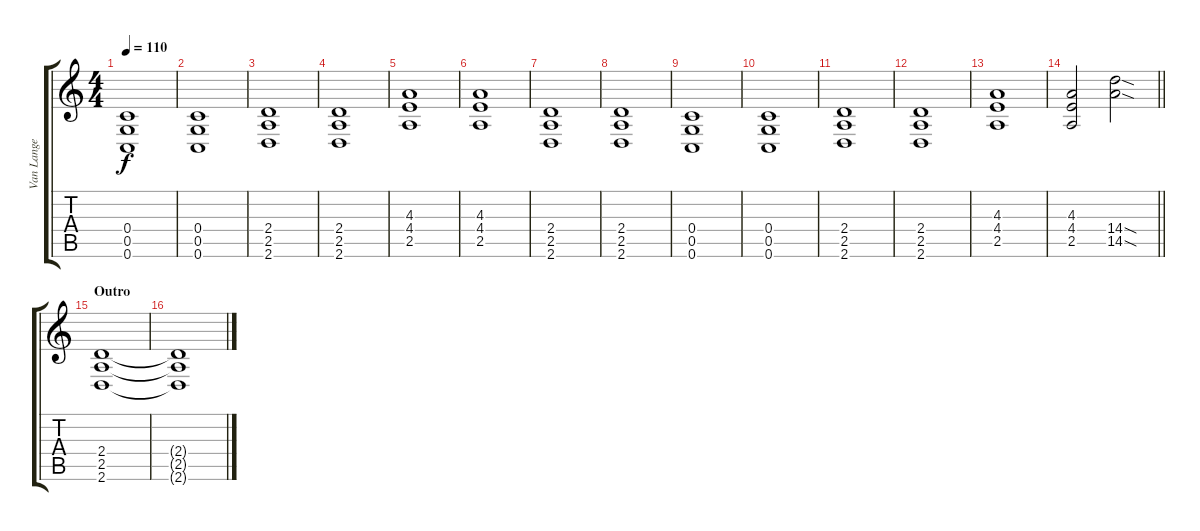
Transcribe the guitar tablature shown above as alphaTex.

\track ("Van Lange" "Van Lange") {instrument distortionguitar}
\staff {score tabs}
\tuning (D4 A3 F3 C3 G2 C2) {hide}
\ts (4 4)
\tempo 110
\clef g2
\ks c
(0.4 0.5 0.6).1{dy f} |
(0.4 0.5 0.6).1 |
(2.4 2.5 2.6).1 |
(2.4 2.5 2.6).1 |
(4.3 4.4 2.5).1 |
(4.3 4.4 2.5).1 |
(2.4 2.5 2.6).1 |
(2.4 2.5 2.6).1 |
(0.4 0.5 0.6).1 |
(0.4 0.5 0.6).1 |
(2.4 2.5 2.6).1 |
(2.4 2.5 2.6).1 |
(4.3 4.4 2.5).1 |
\barLineRight lightlight
(4.3 4.4 2.5).2 (14.4{sod} 14.5{sod}).2 |
\section ("" "Outro")
(2.4 2.5 2.6).1{volume 0} |
(2.4{t} 2.5{t} 2.6{t}).1
